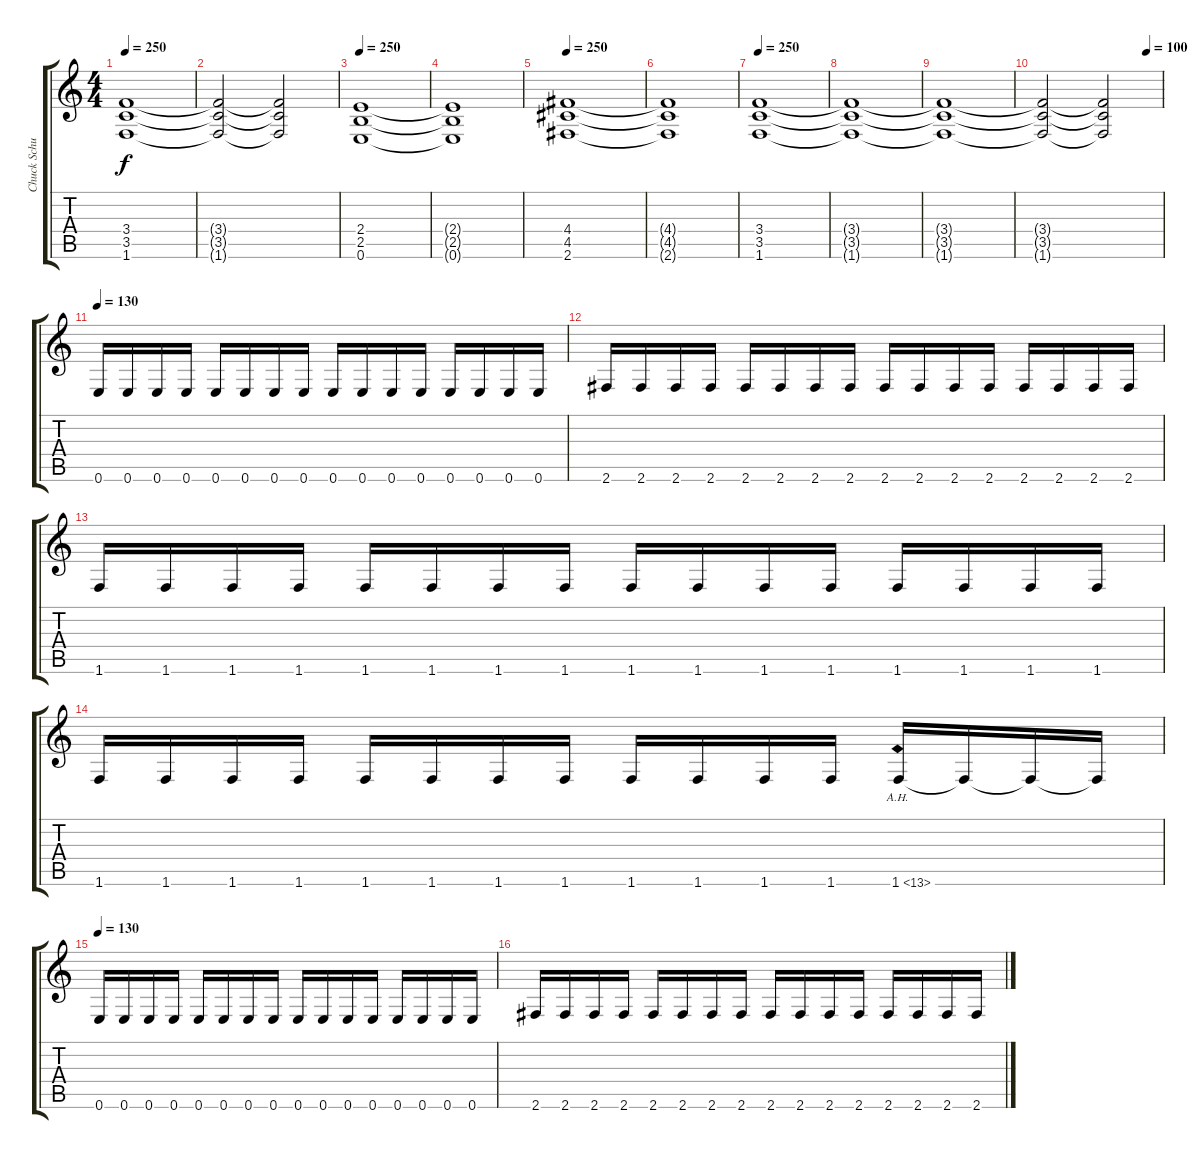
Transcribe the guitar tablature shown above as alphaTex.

\track ("Chuck Schuldiner" "Chuck Schu") {instrument distortionguitar}
\staff {score tabs}
\tuning (E4 B3 G3 D3 A2 E2) {hide}
\ts (4 4)
\tempo 250
\clef g2
\ks c
(3.4{t} 3.5{t} 1.6{t}).1{dy f} |
(3.4{t} 3.5{t} 1.6{t}).2 (3.4{t} 3.5{t} 1.6{t}).2 |
\tempo 250
(2.4 2.5 0.6).1 |
(2.4{t} 2.5{t} 0.6{t}).1 |
\tempo 250
(4.4 4.5 2.6).1 |
(4.4{t} 4.5{t} 2.6{t}).1 |
\tempo 250
(3.4 3.5 1.6).1 |
(3.4{t} 3.5{t} 1.6{t}).1 |
(3.4{t} 3.5{t} 1.6{t}).1 |
\tempo (100 0.875)
(3.4{t} 3.5{t} 1.6{t}).2 (3.4{t} 3.5{t} 1.6{t}).2 |
\tempo 130
0.6.16 0.6.16 0.6.16 0.6.16 0.6.16 0.6.16 0.6.16 0.6.16 0.6.16 0.6.16 0.6.16 0.6.16 0.6.16 0.6.16 0.6.16 0.6.16 |
2.6.16 2.6.16 2.6.16 2.6.16 2.6.16 2.6.16 2.6.16 2.6.16 2.6.16 2.6.16 2.6.16 2.6.16 2.6.16 2.6.16 2.6.16 2.6.16 |
1.6.16 1.6.16 1.6.16 1.6.16 1.6.16 1.6.16 1.6.16 1.6.16 1.6.16 1.6.16 1.6.16 1.6.16 1.6.16 1.6.16 1.6.16 1.6.16 |
1.6.16 1.6.16 1.6.16 1.6.16 1.6.16 1.6.16 1.6.16 1.6.16 1.6.16 1.6.16 1.6.16 1.6.16 1.6{ah 12}.16 1.6{t}.16 1.6{t}.16 1.6{t}.16 |
\tempo 130
0.6.16 0.6.16 0.6.16 0.6.16 0.6.16 0.6.16 0.6.16 0.6.16 0.6.16 0.6.16 0.6.16 0.6.16 0.6.16 0.6.16 0.6.16 0.6.16 |
2.6.16 2.6.16 2.6.16 2.6.16 2.6.16 2.6.16 2.6.16 2.6.16 2.6.16 2.6.16 2.6.16 2.6.16 2.6.16 2.6.16 2.6.16 2.6.16
